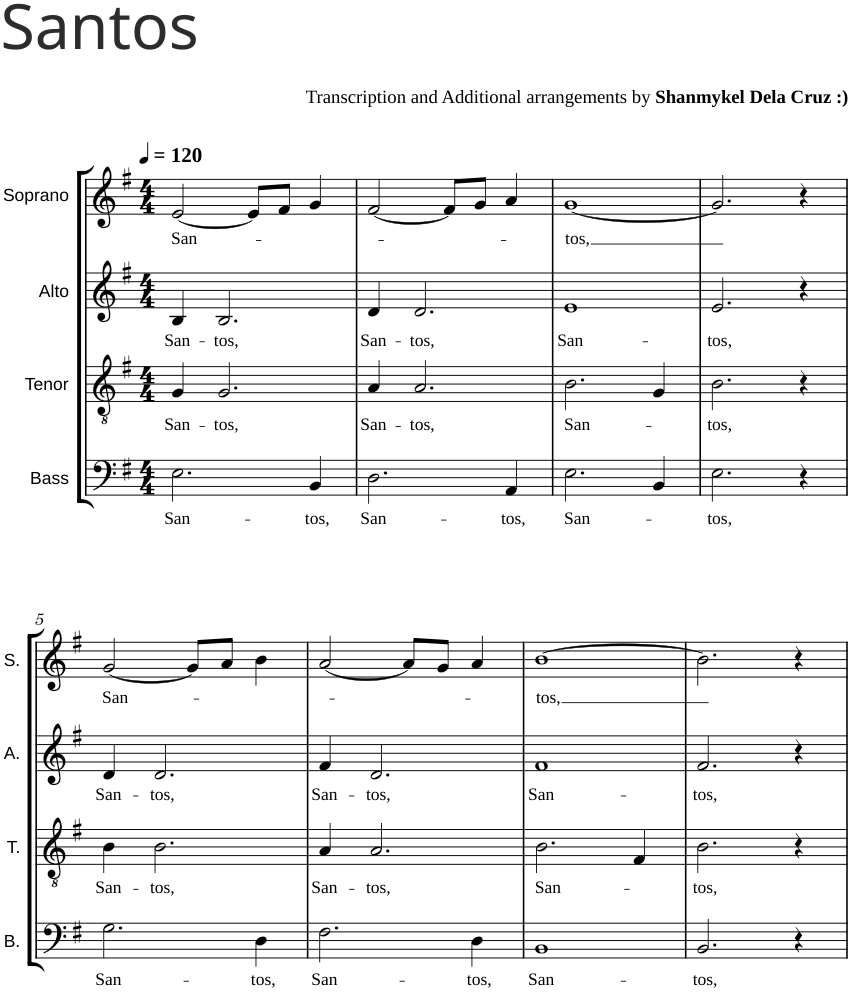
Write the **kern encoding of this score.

**kern	**text	**kern	**text	**kern	**text	**kern	**text
*part4	*part4	*part3	*part3	*part2	*part2	*part1	*part1
*staff4	*staff4	*staff3	*staff3	*staff2	*staff2	*staff1	*staff1
*I"Bass	*	*I"Tenor	*	*I"Alto	*	*I"Soprano	*
*I'B.	*	*I'T.	*	*I'A.	*	*I'S.	*
*clefF4	*	*clefGv2	*	*clefG2	*	*clefG2	*
*k[f#]	*	*k[f#]	*	*k[f#]	*	*k[f#]	*
*M4/4	*	*M4/4	*	*M4/4	*	*M4/4	*
*MM120	*	*MM120	*	*MM120	*	*MM120	*
=1	=1	=1	=1	=1	=1	=1	=1
!	!LO:LY:b	!	!LO:LY:b	!	!LO:LY:b	!	!LO:LY:b
2.E\	San-	4G/	San-	4B/	San-	[2e/	San-
!	!	!	!LO:LY:b	!	!LO:LY:b	!	!
.	.	2.G/	-tos,	2.B/	-tos,	.	.
.	.	.	.	.	.	8e/L]	.
.	.	.	.	.	.	8f#/J	.
!	!LO:LY:b	!	!	!	!	!	!
4BB/	-tos,	.	.	.	.	4g/	.
=2	=2	=2	=2	=2	=2	=2	=2
!	!LO:LY:b	!	!LO:LY:b	!	!LO:LY:b	!	!
2.D\	San-	4A/	San-	4d/	San-	[2f#/	.
!	!	!	!LO:LY:b	!	!LO:LY:b	!	!
.	.	2.A/	-tos,	2.d/	-tos,	.	.
.	.	.	.	.	.	8f#/L]	.
.	.	.	.	.	.	8g/J	.
!	!LO:LY:b	!	!	!	!	!	!
4AA/	-tos,	.	.	.	.	4a/	.
=3	=3	=3	=3	=3	=3	=3	=3
!	!LO:LY:b	!	!LO:LY:b	!	!LO:LY:b	!	!LO:LY:b
2.E\	San-	2.B\	San-	1e	San-	[1g	-tos,
4BB/	.	4G/	.	.	.	.	.
=4	=4	=4	=4	=4	=4	=4	=4
!	!LO:LY:b	!	!LO:LY:b	!	!LO:LY:b	!	!
2.E\	-tos,	2.B\	-tos,	2.e/	-tos,	2.g/]	.
4r	.	4r	.	4r	.	4r	.
!!LO:LB:g=z
=5	=5	=5	=5	=5	=5	=5	=5
!	!LO:LY:b	!	!LO:LY:b	!	!LO:LY:b	!	!LO:LY:b
2.G\	San-	4B\	San-	4d/	San-	[2g/	San-
!	!	!	!LO:LY:b	!	!LO:LY:b	!	!
.	.	2.B\	-tos,	2.d/	-tos,	.	.
.	.	.	.	.	.	8g/L]	.
.	.	.	.	.	.	8a/J	.
!	!LO:LY:b	!	!	!	!	!	!
4D\	-tos,	.	.	.	.	4b\	.
=6	=6	=6	=6	=6	=6	=6	=6
!	!LO:LY:b	!	!LO:LY:b	!	!LO:LY:b	!	!
2.F#\	San-	4A/	San-	4f#/	San-	[2a/	.
!	!	!	!LO:LY:b	!	!LO:LY:b	!	!
.	.	2.A/	-tos,	2.d/	-tos,	.	.
.	.	.	.	.	.	8a/L]	.
.	.	.	.	.	.	8g/J	.
!	!LO:LY:b	!	!	!	!	!	!
4D\	-tos,	.	.	.	.	4a/	.
=7	=7	=7	=7	=7	=7	=7	=7
!	!LO:LY:b	!	!LO:LY:b	!	!LO:LY:b	!	!LO:LY:b
1BB	San-	2.B\	San-	1f#	San-	[1b	-tos,
.	.	4F#/	.	.	.	.	.
=8	=8	=8	=8	=8	=8	=8	=8
!	!LO:LY:b	!	!LO:LY:b	!	!LO:LY:b	!	!
2.BB/	-tos,	2.B\	-tos,	2.f#/	-tos,	2.b\]	.
4r	.	4r	.	4r	.	4r	.
=	=	=	=	=	=	=	=
*-	*-	*-	*-	*-	*-	*-	*-
